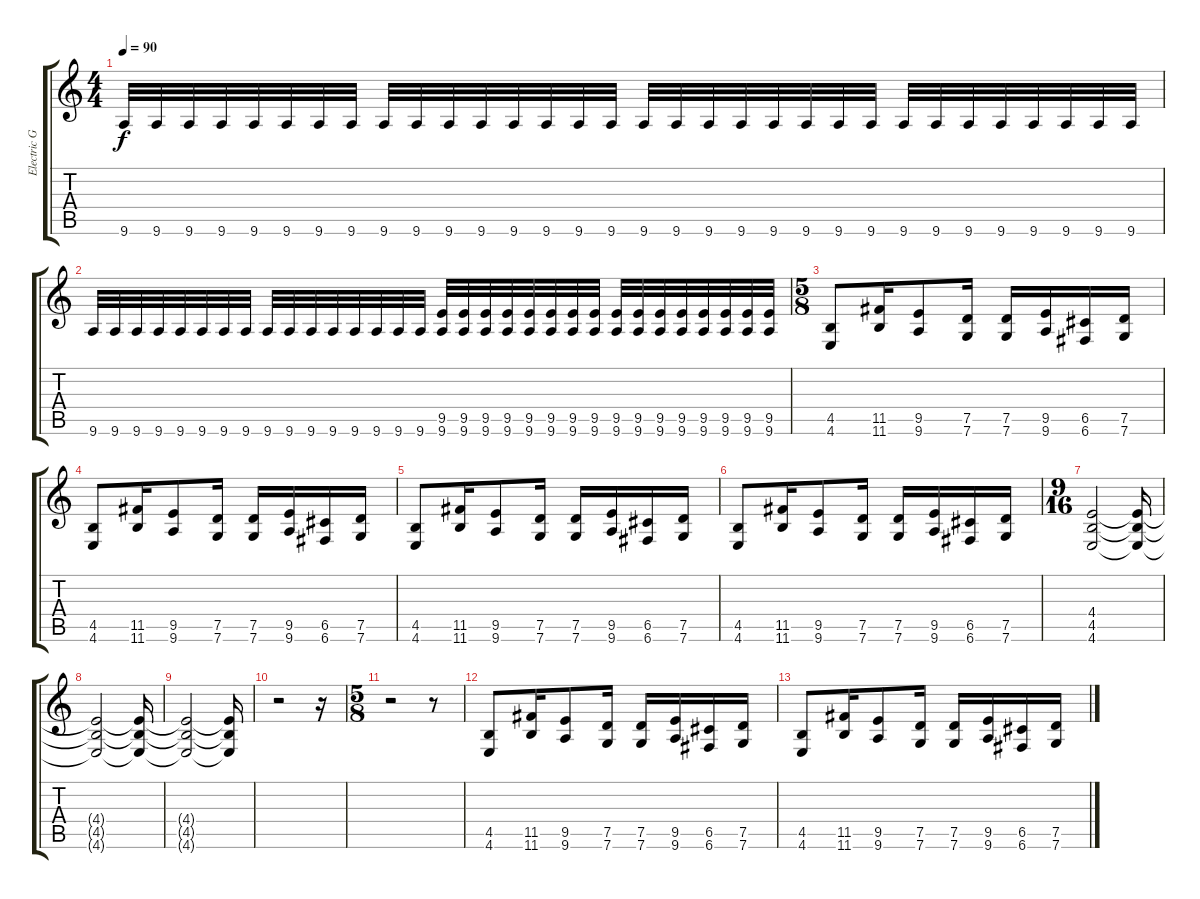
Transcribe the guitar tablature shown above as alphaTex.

\track ("Electric Guitar" "Electric G") {instrument distortionguitar}
\staff {score tabs}
\tuning (D4 A3 F3 C3 G2 C2) {hide}
\ts (4 4)
\tempo 90
\clef g2
\ks c
9.6.32{dy f} 9.6.32 9.6.32 9.6.32 9.6.32 9.6.32 9.6.32 9.6.32 9.6.32 9.6.32 9.6.32 9.6.32 9.6.32 9.6.32 9.6.32 9.6.32 9.6.32 9.6.32 9.6.32 9.6.32 9.6.32 9.6.32 9.6.32 9.6.32 9.6.32 9.6.32 9.6.32 9.6.32 9.6.32 9.6.32 9.6.32 9.6.32 |
9.6.32 9.6.32 9.6.32 9.6.32 9.6.32 9.6.32 9.6.32 9.6.32 9.6.32 9.6.32 9.6.32 9.6.32 9.6.32 9.6.32 9.6.32 9.6.32 (9.5 9.6).32 (9.5 9.6).32 (9.5 9.6).32 (9.5 9.6).32 (9.5 9.6).32 (9.5 9.6).32 (9.5 9.6).32 (9.5 9.6).32 (9.5 9.6).32 (9.5 9.6).32 (9.5 9.6).32 (9.5 9.6).32 (9.5 9.6).32 (9.5 9.6).32 (9.5 9.6).32 (9.5 9.6).32 |
\ts (5 8)
(4.5 4.6).8 (11.5 11.6).16 (9.5 9.6).8 (7.5 7.6).16 (7.5 7.6).16 (9.5 9.6).16 (6.5 6.6).16 (7.5 7.6).16 |
(4.5 4.6).8 (11.5 11.6).16 (9.5 9.6).8 (7.5 7.6).16 (7.5 7.6).16 (9.5 9.6).16 (6.5 6.6).16 (7.5 7.6).16 |
(4.5 4.6).8 (11.5 11.6).16 (9.5 9.6).8 (7.5 7.6).16 (7.5 7.6).16 (9.5 9.6).16 (6.5 6.6).16 (7.5 7.6).16 |
(4.5 4.6).8 (11.5 11.6).16 (9.5 9.6).8 (7.5 7.6).16 (7.5 7.6).16 (9.5 9.6).16 (6.5 6.6).16 (7.5 7.6).16 |
\ts (9 16)
(4.4 4.5 4.6).2{volume 1} (4.4{t} 4.5{t} 4.6{t}).16 |
(4.4{t} 4.5{t} 4.6{t}).2 (4.4{t} 4.5{t} 4.6{t}).16 |
(4.4{t} 4.5{t} 4.6{t}).2 (4.4{t} 4.5{t} 4.6{t}).16 |
r.2 r.16 |
\ts (5 8)
r.2 r.8 |
(4.5 4.6).8{volume 13} (11.5 11.6).16 (9.5 9.6).8 (7.5 7.6).16 (7.5 7.6).16 (9.5 9.6).16 (6.5 6.6).16 (7.5 7.6).16 |
(4.5 4.6).8 (11.5 11.6).16 (9.5 9.6).8 (7.5 7.6).16 (7.5 7.6).16 (9.5 9.6).16 (6.5 6.6).16 (7.5 7.6).16
